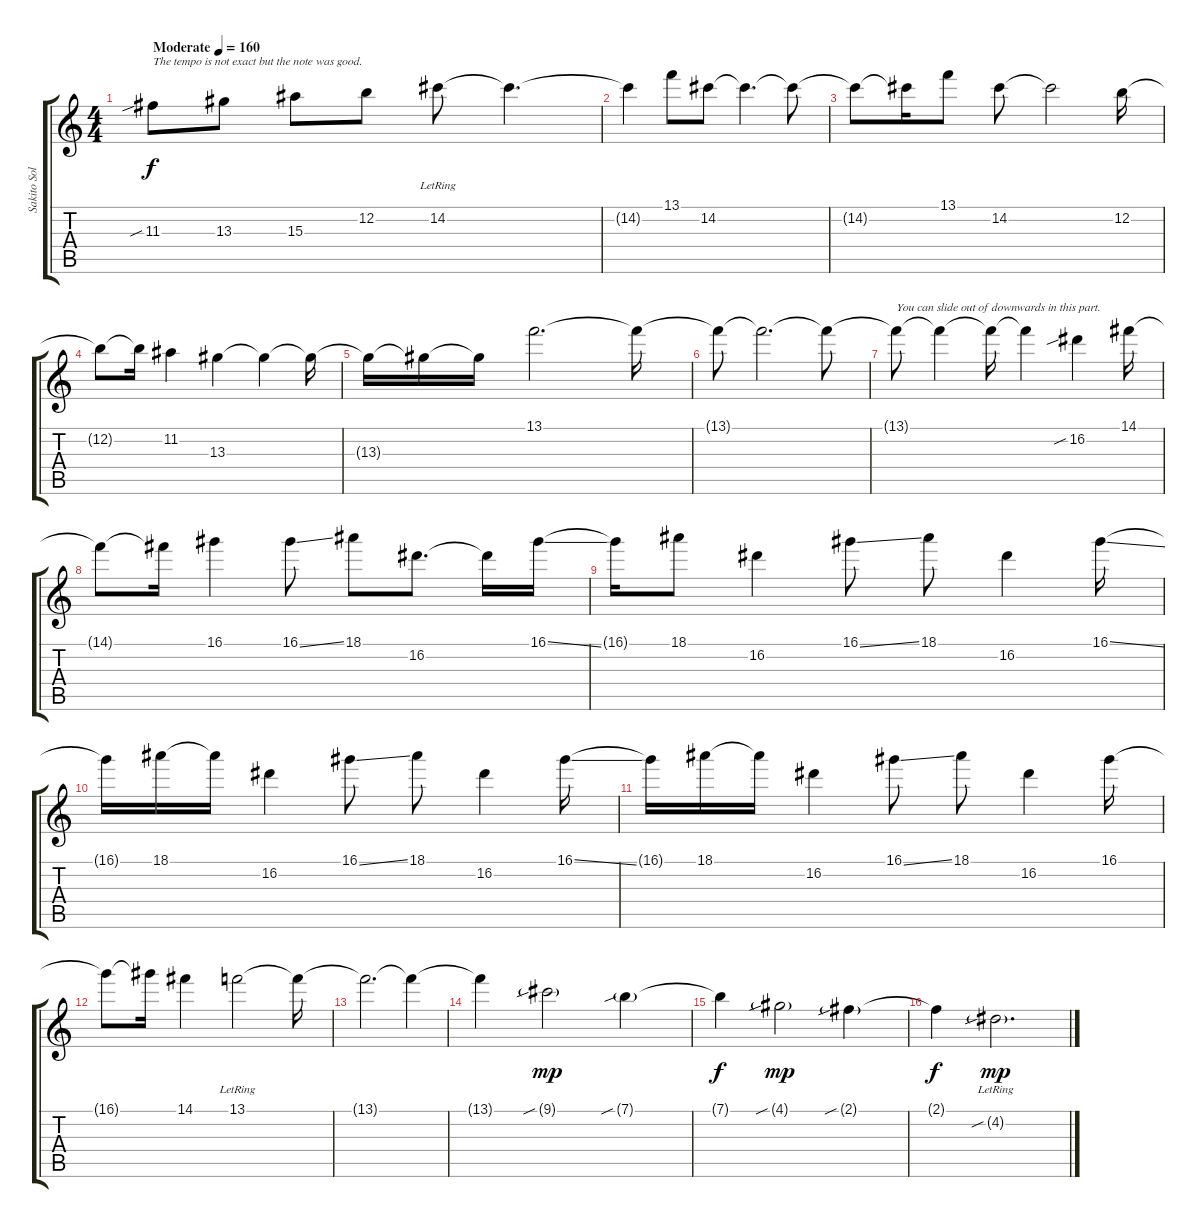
\track ("Sakito Solo" "Sakito Sol") {instrument distortionguitar}
\staff {score tabs}
\tuning (E4 B3 G3 D3 A2 E2) {hide}
\ts (4 4)
\tempo (160 "Moderate")
\clef g2
\ks c
11.3{sib}.8{txt "The tempo is not exact but the note was good." dy f instrument distortionguitar} 13.3.8 15.3.8 12.2.8 14.2{lr}.8 14.2{t}.4{d} |
14.2{t}.4 13.1.8 14.2.8 14.2{t}.4{d} 14.2{t}.8 |
14.2{t}.8 14.2{t}.16 13.1.8 14.2.8 14.2{t}.2 12.2.16 |
12.2{t}.8 12.2{t}.16 11.2.4 13.3.4 13.3{t}.4 13.3{t}.16 |
13.3{t}.16 13.3{t}.16 13.3{t}.16 13.1.2{d} 13.1{t}.16 |
13.1{t}.8 13.1{t}.2{d} 13.1{t}.8 |
13.1{t}.8{txt "You can slide out of downwards in this part."} 13.1{t}.4 13.1{t}.16 13.1{t}.4 16.2{sib}.4 14.1.16 |
14.1{t}.8 14.1{t}.16 16.1.4 16.1{ss}.8 18.1.8 16.2.8{d} 16.2{t}.16 16.1{ss}.16 |
16.1{t}.16 18.1.8 16.2.4 16.1{ss}.8 18.1.8 16.2.4 16.1{ss}.16 |
16.1{t}.16 18.1.16 18.1{t}.16 16.2.4 16.1{ss}.8 18.1.8 16.2.4 16.1{ss}.16 |
16.1{t}.16 18.1.16 18.1{t}.16 16.2.4 16.1{ss}.8 18.1.8 16.2.4 16.1.16 |
16.1{t}.8 16.1{t}.16 14.1.4 13.1{lr}.2 13.1{t}.16 |
13.1{t}.2{d} 13.1{t}.4 |
13.1{t}.4 9.1{sib g}.2{dy mp} 7.1{sib g}.4 |
7.1{t}.4{dy f} 4.1{sib g}.2{dy mp} 2.1{sib g}.4 |
2.1{t}.4{dy f} 4.2{sib g lr}.2{d dy mp}
